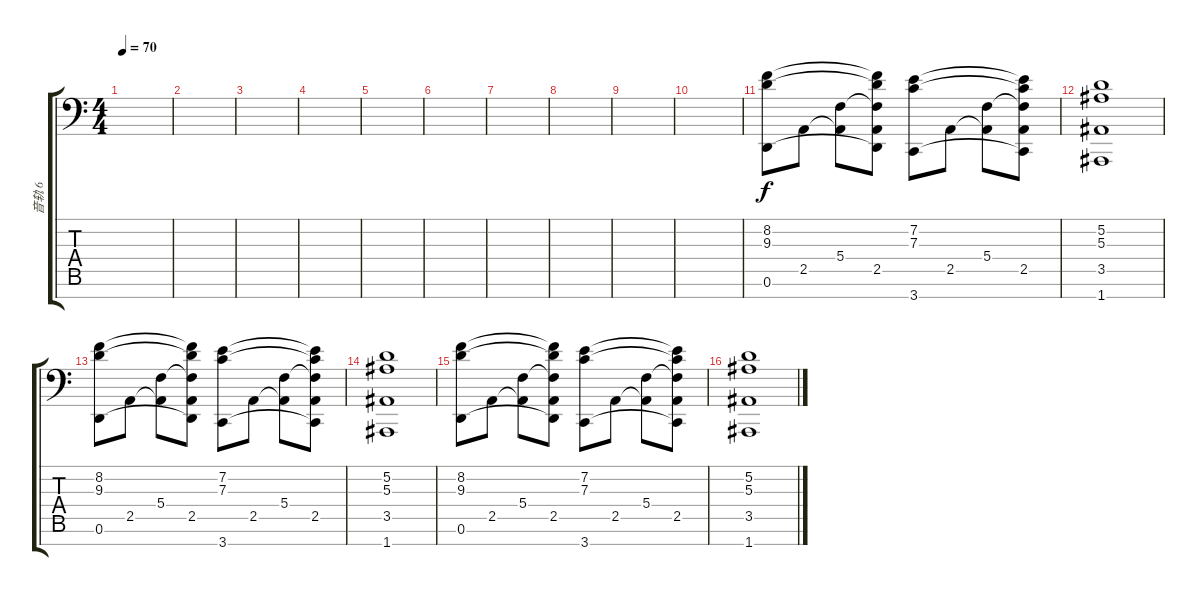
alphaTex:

\track ("音轨 6" "音轨 6") {instrument acousticgrandpiano}
\staff {score tabs}
\tuning (D4 A3 F3 C3 G2 D2 A1) {hide}
\ts (4 4)
\tempo 70
\clef f4
\ks c
|
|
|
|
|
|
|
|
|
|
(8.2 9.3 0.6).8{dy f} 2.5.8 (5.4 2.5{t}).8 (8.2{t} 9.3{t} 5.4{t} 2.5 0.6{t}).8 (7.2 7.3 3.7).8 2.5.8 (5.4 2.5{t}).8 (7.2{t} 7.3{t} 5.4{t} 2.5 3.7{t}).8 |
(5.2 5.3 3.5 1.7).1 |
(8.2 9.3 0.6).8 2.5.8 (5.4 2.5{t}).8 (8.2{t} 9.3{t} 5.4{t} 2.5 0.6{t}).8 (7.2 7.3 3.7).8 2.5.8 (5.4 2.5{t}).8 (7.2{t} 7.3{t} 5.4{t} 2.5 3.7{t}).8 |
(5.2 5.3 3.5 1.7).1 |
(8.2 9.3 0.6).8 2.5.8 (5.4 2.5{t}).8 (8.2{t} 9.3{t} 5.4{t} 2.5 0.6{t}).8 (7.2 7.3 3.7).8 2.5.8 (5.4 2.5{t}).8 (7.2{t} 7.3{t} 5.4{t} 2.5 3.7{t}).8 |
(5.2 5.3 3.5 1.7).1
